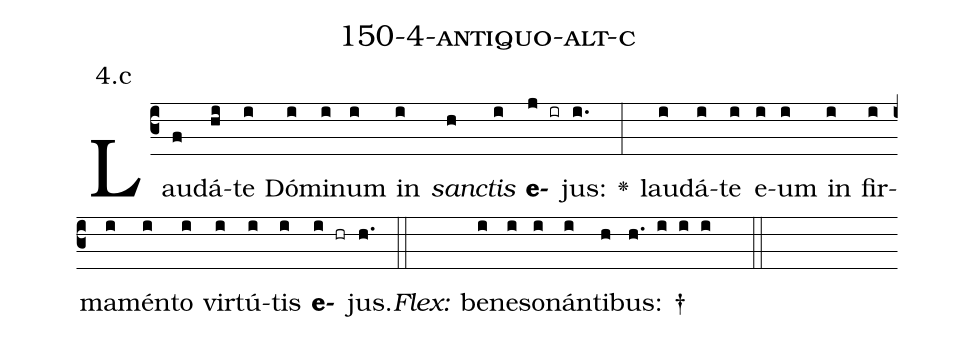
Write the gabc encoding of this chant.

name: 150-4-antiquo-alt-c;
annotation: 4.c;
%%
(c3)Lau(f)dá(hi)te(i) Dó(i)mi(i)num(i) in(i) <i>sanc</i>(h)<i>tis</i>(i) <b>e</b>(j ir)jus:(i.) <v>\greheightstar</v>(:) lau(i)dá(i)te(i) e(i)um(i) in(i) fir(i)ma(i)mén(i)to(i) vir(i)tú(i)tis(i) <b>e</b>(i hr)jus.(h.) (::)
<i>Flex:</i>()  be(i)ne(i)so(i)nán(i)ti(h)bus: †(h. i i i  ::)

%E(i) u(i) o(i) u(i) a(i) e.(h.) (::)
